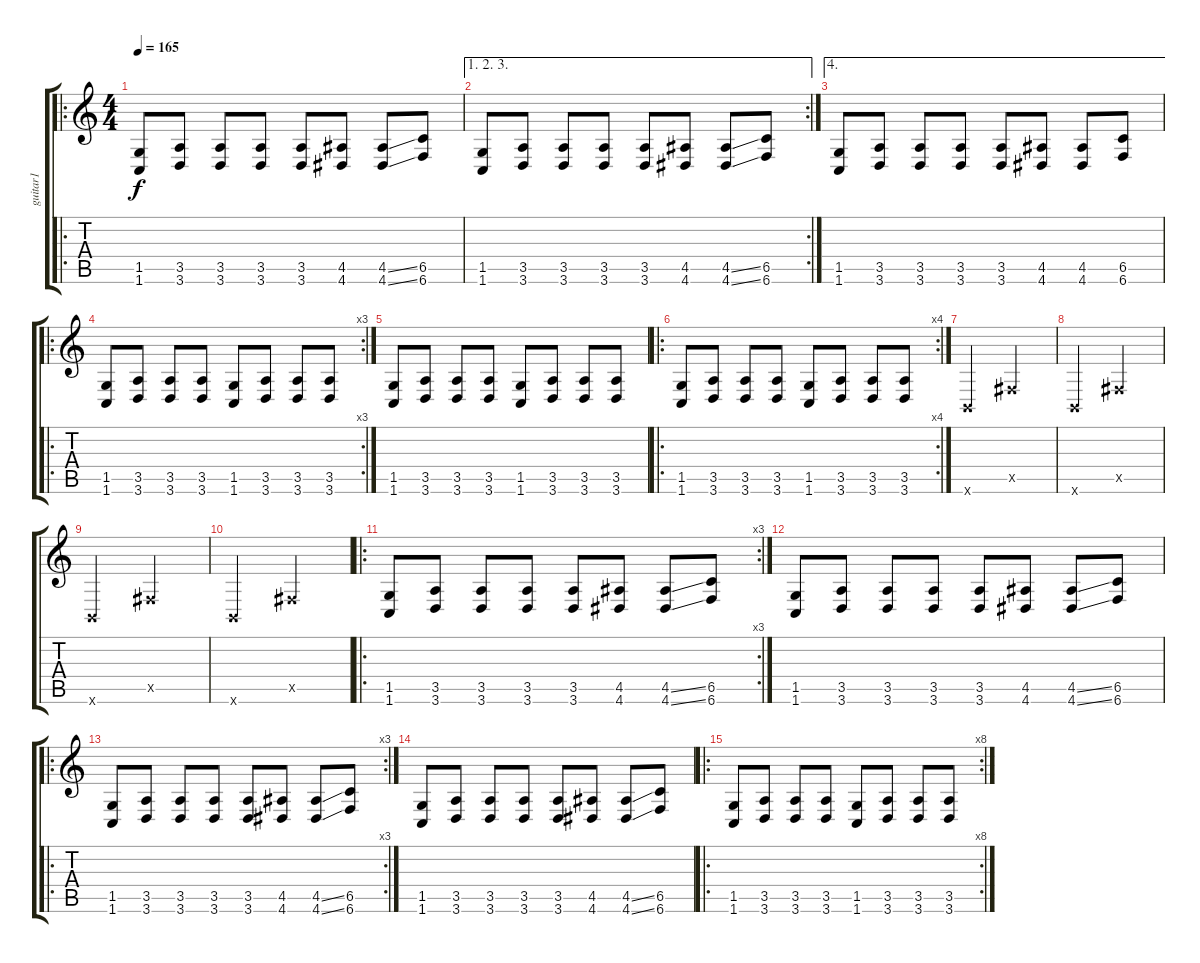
\track ("guitar1" "guitar1") {instrument distortionguitar}
\staff {score tabs}
\tuning (Db4 Ab3 E3 B2 Gb2 B1) {hide}
\ro
\ts (4 4)
\tempo 165
\clef g2
\ks c
(1.5 1.6).8{dy f} (3.5 3.6).8 (3.5 3.6).8 (3.5 3.6).8 (3.5 3.6).8 (4.5 4.6).8 (4.5{ss} 4.6{ss}).8 (6.5 6.6).8 |
\ae (1 2 3)
\rc 2
(1.5 1.6).8 (3.5 3.6).8 (3.5 3.6).8 (3.5 3.6).8 (3.5 3.6).8 (4.5 4.6).8 (4.5{ss} 4.6{ss}).8 (6.5 6.6).8 |
\ae 4
(1.5 1.6).8 (3.5 3.6).8 (3.5 3.6).8 (3.5 3.6).8 (3.5 3.6).8 (4.5 4.6).8 (4.5 4.6).8 (6.5 6.6).8 |
\ro
\rc 3
(1.5 1.6).8 (3.5 3.6).8 (3.5 3.6).8 (3.5 3.6).8 (1.5 1.6).8 (3.5 3.6).8 (3.5 3.6).8 (3.5 3.6).8 |
(1.5 1.6).8 (3.5 3.6).8 (3.5 3.6).8 (3.5 3.6).8 (1.5 1.6).8 (3.5 3.6).8 (3.5 3.6).8 (3.5 3.6).8 |
\ro
\rc 4
(1.5 1.6).8 (3.5 3.6).8 (3.5 3.6).8 (3.5 3.6).8 (1.5 1.6).8 (3.5 3.6).8 (3.5 3.6).8 (3.5 3.6).8 |
0.6{x}.2 0.5{x}.2 |
0.6{x}.2 0.5{x}.2 |
0.6{x}.2 0.5{x}.2 |
0.6{x}.2 0.5{x}.2 |
\ro
\rc 3
(1.5 1.6).8 (3.5 3.6).8 (3.5 3.6).8 (3.5 3.6).8 (3.5 3.6).8 (4.5 4.6).8 (4.5{ss} 4.6{ss}).8 (6.5 6.6).8 |
(1.5 1.6).8 (3.5 3.6).8 (3.5 3.6).8 (3.5 3.6).8 (3.5 3.6).8 (4.5 4.6).8 (4.5{ss} 4.6{ss}).8 (6.5 6.6).8 |
\ro
\rc 3
(1.5 1.6).8 (3.5 3.6).8 (3.5 3.6).8 (3.5 3.6).8 (3.5 3.6).8 (4.5 4.6).8 (4.5{ss} 4.6{ss}).8 (6.5 6.6).8 |
(1.5 1.6).8 (3.5 3.6).8 (3.5 3.6).8 (3.5 3.6).8 (3.5 3.6).8 (4.5 4.6).8 (4.5{ss} 4.6{ss}).8 (6.5 6.6).8 |
\ro
\rc 8
(1.5 1.6).8 (3.5 3.6).8 (3.5 3.6).8 (3.5 3.6).8 (1.5 1.6).8 (3.5 3.6).8 (3.5 3.6).8 (3.5 3.6).8
